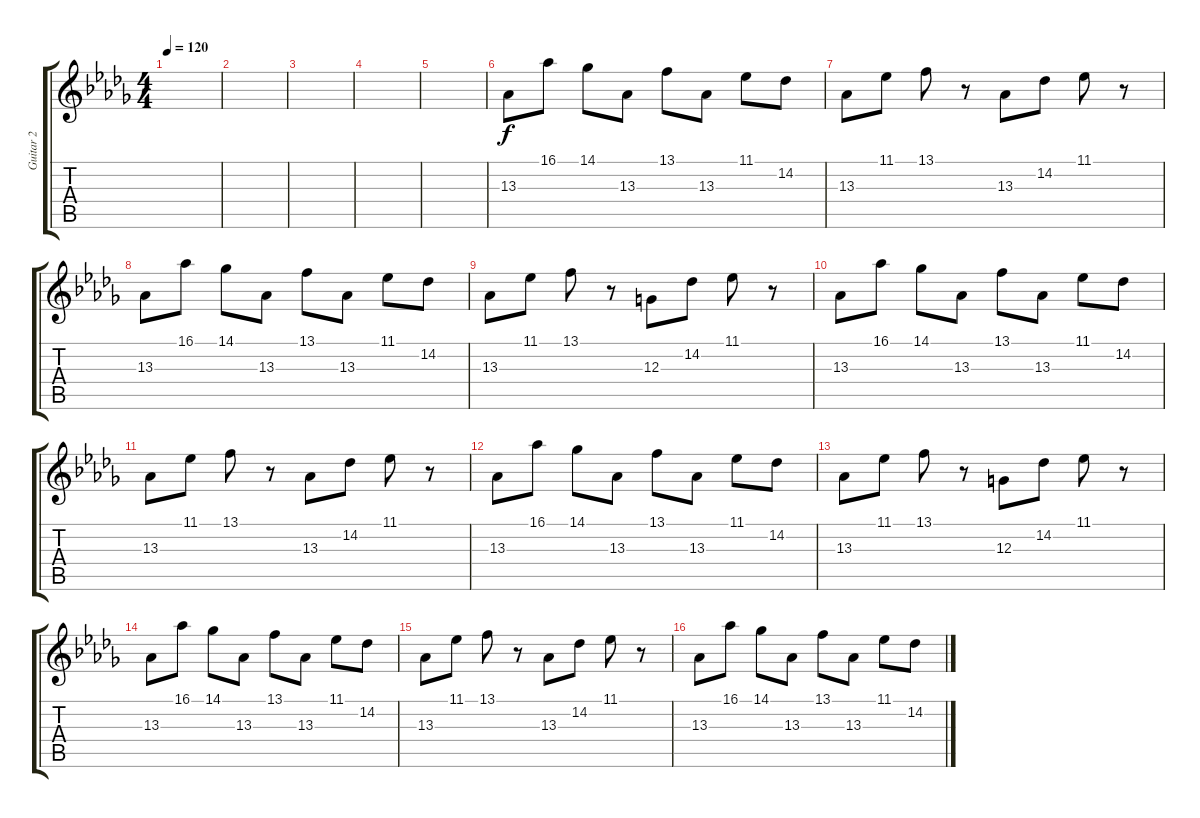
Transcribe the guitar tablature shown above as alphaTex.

\track ("Guitar 2" "Guitar 2") {instrument lead4chiff}
\staff {score tabs}
\tuning (E4 B3 G3 D3 A2 E2) {hide}
\ts (4 4)
\tempo 120
\clef g2
\ks db
|
|
|
|
|
13.3.8 16.1.8 14.1.8 13.3.8 13.1.8 13.3.8 11.1.8 14.2.8 |
13.3.8 11.1.8 13.1.8 r.8 13.3.8 14.2.8 11.1.8 r.8 |
13.3.8 16.1.8 14.1.8 13.3.8 13.1.8 13.3.8 11.1.8 14.2.8 |
13.3.8 11.1.8 13.1.8 r.8 12.3.8 14.2.8 11.1.8 r.8 |
13.3.8 16.1.8 14.1.8 13.3.8 13.1.8 13.3.8 11.1.8 14.2.8 |
13.3.8 11.1.8 13.1.8 r.8 13.3.8 14.2.8 11.1.8 r.8 |
13.3.8 16.1.8 14.1.8 13.3.8 13.1.8 13.3.8 11.1.8 14.2.8 |
13.3.8 11.1.8 13.1.8 r.8 12.3.8 14.2.8 11.1.8 r.8 |
13.3.8 16.1.8 14.1.8 13.3.8 13.1.8 13.3.8 11.1.8 14.2.8 |
13.3.8 11.1.8 13.1.8 r.8 13.3.8 14.2.8 11.1.8 r.8 |
13.3.8 16.1.8 14.1.8 13.3.8 13.1.8 13.3.8 11.1.8 14.2.8
